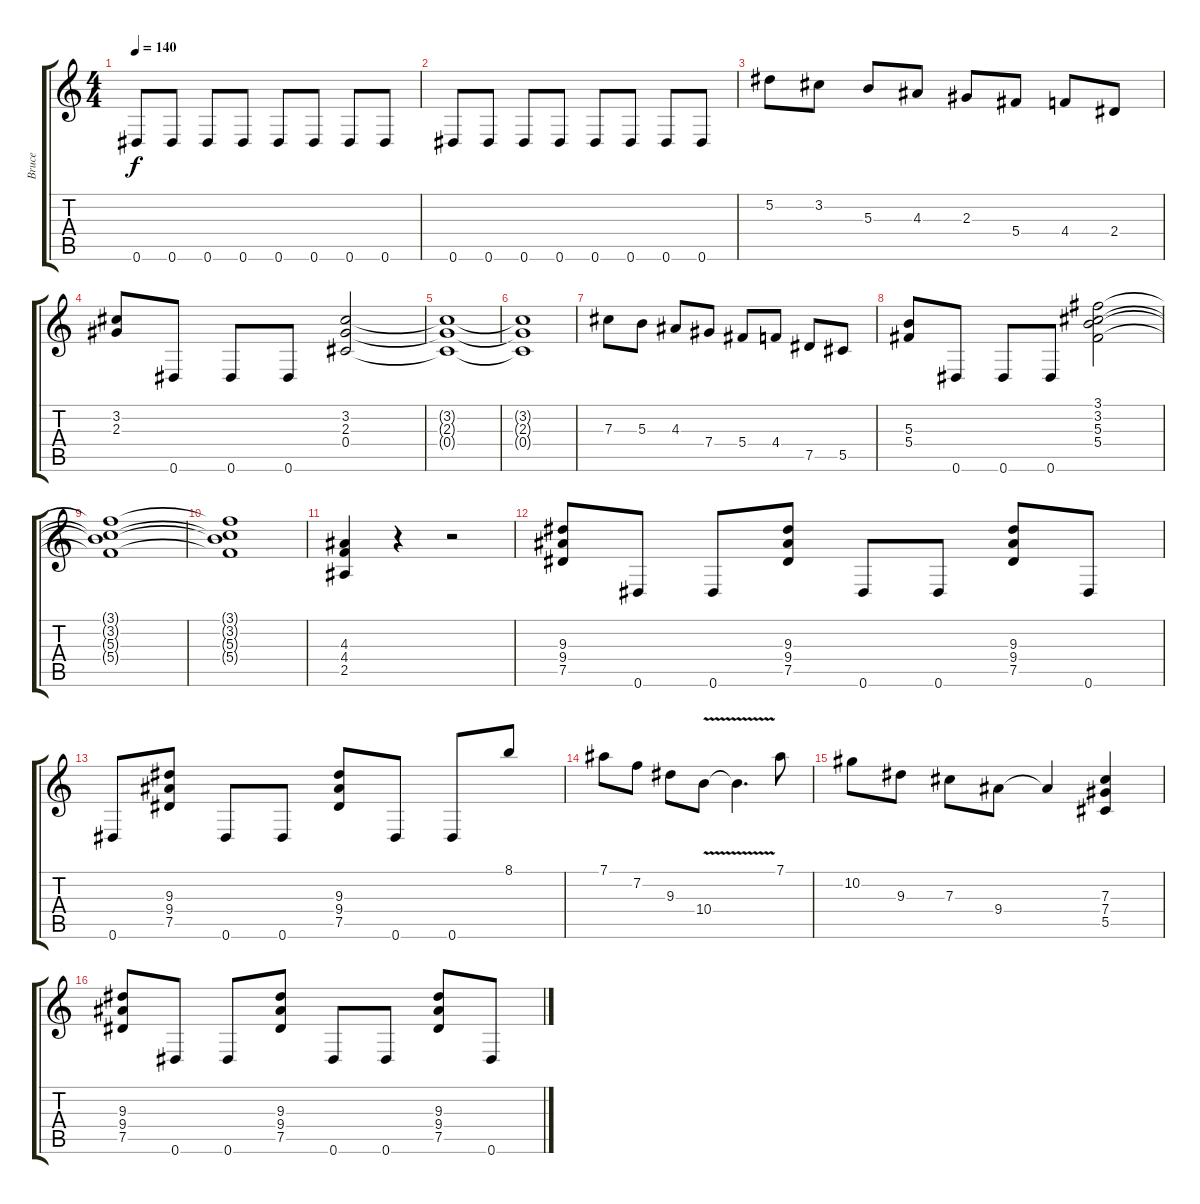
\track ("Bruce" "Bruce") {instrument distortionguitar}
\staff {score tabs}
\tuning (Eb4 Bb3 Gb3 Db3 Ab2 Eb2) {hide}
\ts (4 4)
\tempo 140
\clef g2
\ks c
0.6.8{dy f} 0.6.8 0.6.8 0.6.8 0.6.8 0.6.8 0.6.8 0.6.8 |
0.6.8 0.6.8 0.6.8 0.6.8 0.6.8 0.6.8 0.6.8 0.6.8 |
5.2.8 3.2.8 5.3.8 4.3.8 2.3.8 5.4.8 4.4.8 2.4.8 |
(3.2 2.3).8 0.6.8 0.6.8 0.6.8 (3.2 2.3 0.4).2 |
(3.2{t} 2.3{t} 0.4{t}).1 |
(3.2{t} 2.3{t} 0.4{t}).1 |
7.3.8 5.3.8 4.3.8 7.4.8 5.4.8 4.4.8 7.5.8 5.5.8 |
(5.3 5.4).8 0.6.8 0.6.8 0.6.8 (3.1 3.2 5.3 5.4).2 |
(3.1{t} 3.2{t} 5.3{t} 5.4{t}).1 |
(3.1{t} 3.2{t} 5.3{t} 5.4{t}).1 |
(4.3 4.4 2.5).4 r.4 r.2 |
(9.3 9.4 7.5).8 0.6.8 0.6.8 (9.3 9.4 7.5).8 0.6.8 0.6.8 (9.3 9.4 7.5).8 0.6.8 |
0.6.8 (9.3 9.4 7.5).8 0.6.8 0.6.8 (9.3 9.4 7.5).8 0.6.8 0.6.8 8.1.8 |
7.1.8 7.2.8 9.3.8 10.4{v}.8 10.4{t}.4{d} 7.1.8 |
10.2.8 9.3.8 7.3.8 9.4.8 9.4{t}.4 (7.3 7.4 5.5).4 |
(9.3 9.4 7.5).8 0.6.8 0.6.8 (9.3 9.4 7.5).8 0.6.8 0.6.8 (9.3 9.4 7.5).8 0.6.8
